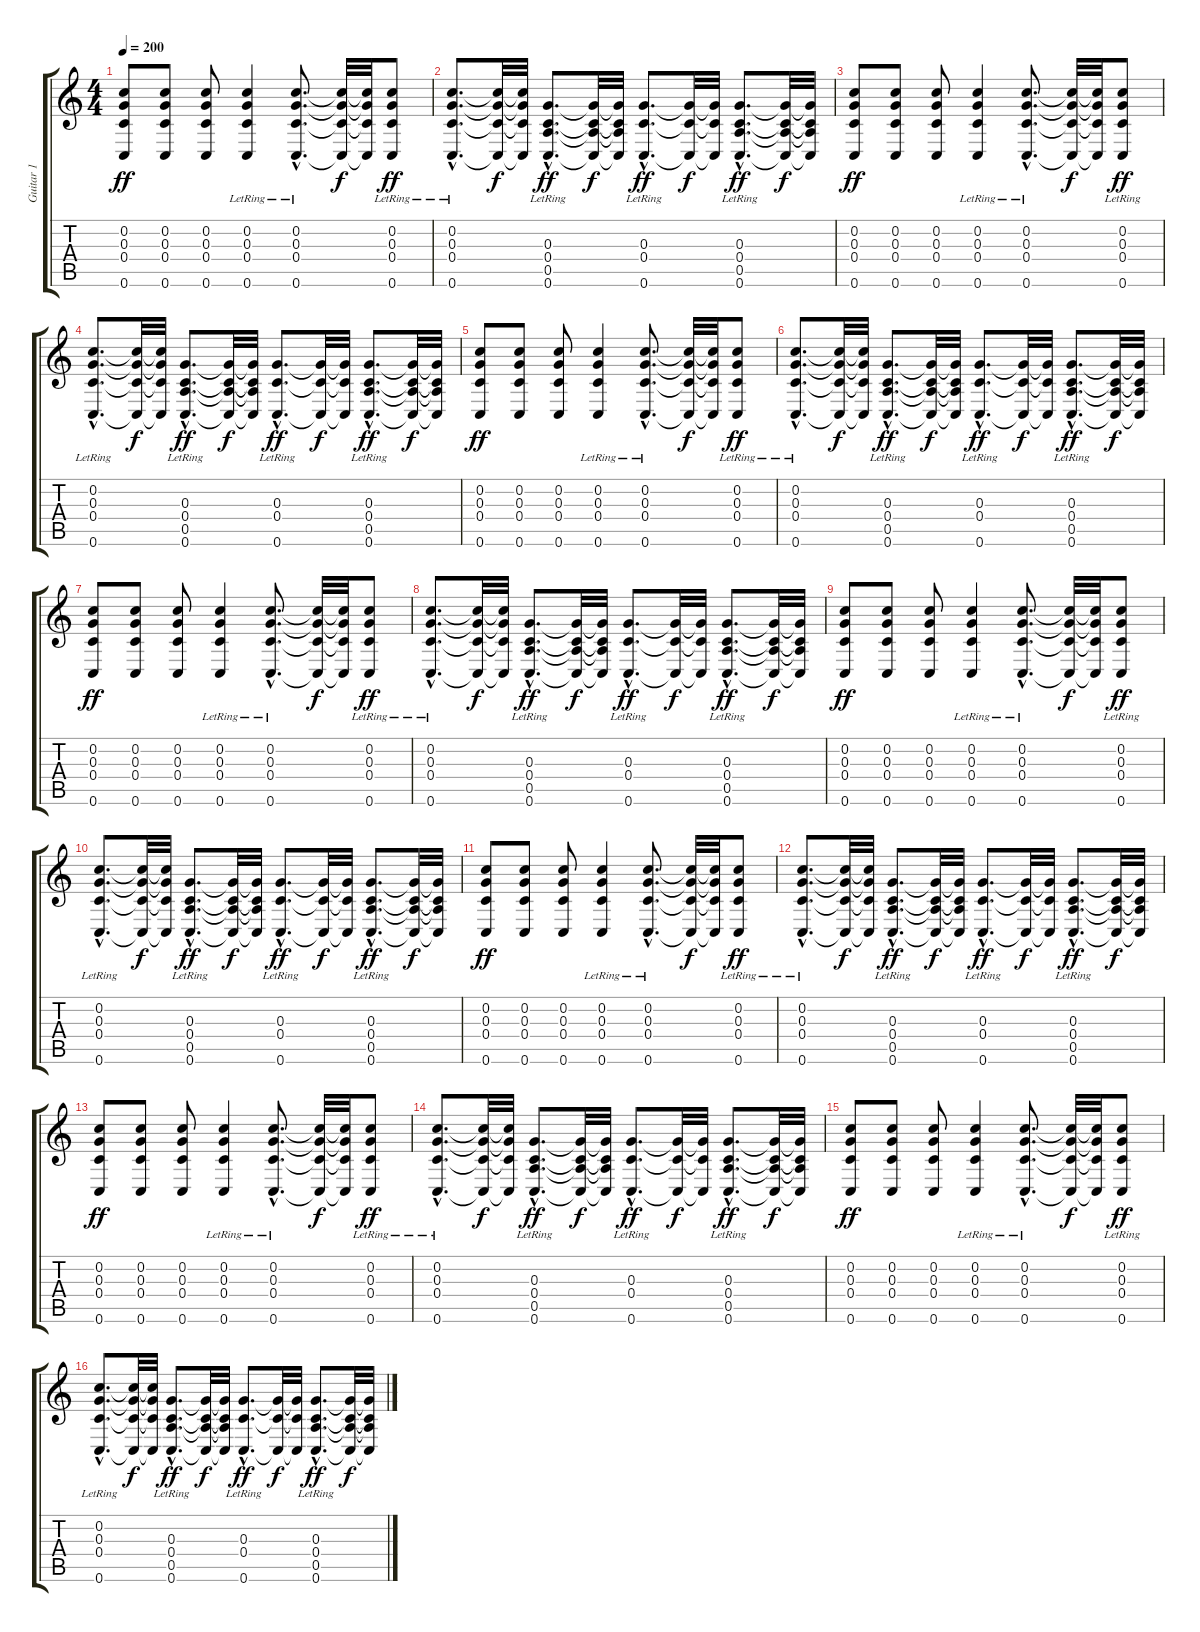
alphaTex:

\track ("Guitar 1" "Guitar 1") {instrument acousticguitarsteel}
\staff {score tabs}
\tuning (E4 C4 G3 C3 A2 C2) {hide}
\ts (4 4)
\tempo 200
\clef g2
\ks c
(0.2 0.3 0.4 0.6).8{dy ff} (0.2 0.3 0.4 0.6).8 (0.2 0.3 0.4 0.6).8 (0.2 0.3 0.4 0.6{lr}).4 (0.2{hac lr} 0.3{hac lr} 0.4{hac lr} 0.6{hac lr}).8{d} (0.2{t} 0.3{t} 0.4{t} 0.6{t}).32{dy f} (0.2{t} 0.3{t} 0.4{t} 0.6{t}).32 (0.2{lr} 0.3{lr} 0.4{lr} 0.6{lr}).8{dy ff} |
(0.2{hac lr} 0.3{hac lr} 0.4{hac lr} 0.6{hac lr}).8{d} (0.2{t} 0.3{t} 0.4{t} 0.6{t}).32{dy f} (0.2{t} 0.3{t} 0.4{t} 0.6{t}).32 (0.3{hac lr} 0.4{hac lr} 0.5{hac lr} 0.6{hac lr}).8{d dy ff} (0.3{t} 0.4{t} 0.5{t} 0.6{t}).32{dy f} (0.3{t} 0.4{t} 0.5{t} 0.6{t}).32 (0.3{hac lr} 0.4{hac lr} 0.6{hac lr}).8{d dy ff} (0.3{t} 0.4{t} 0.6{t}).32{dy f} (0.3{t} 0.4{t} 0.6{t}).32 (0.3{hac lr} 0.4{hac lr} 0.5{hac lr} 0.6{hac lr}).8{d dy ff} (0.3{t} 0.4{t} 0.5{t} 0.6{t}).32{dy f} (0.3{t} 0.4{t} 0.5{t} 0.6{t}).32 |
(0.2 0.3 0.4 0.6).8{dy ff} (0.2 0.3 0.4 0.6).8 (0.2 0.3 0.4 0.6).8 (0.2 0.3 0.4 0.6{lr}).4 (0.2{hac lr} 0.3{hac lr} 0.4{hac lr} 0.6{hac lr}).8{d} (0.2{t} 0.3{t} 0.4{t} 0.6{t}).32{dy f} (0.2{t} 0.3{t} 0.4{t} 0.6{t}).32 (0.2{lr} 0.3{lr} 0.4{lr} 0.6{lr}).8{dy ff} |
(0.2{hac lr} 0.3{hac lr} 0.4{hac lr} 0.6{hac lr}).8{d} (0.2{t} 0.3{t} 0.4{t} 0.6{t}).32{dy f} (0.2{t} 0.3{t} 0.4{t} 0.6{t}).32 (0.3{hac lr} 0.4{hac lr} 0.5{hac lr} 0.6{hac lr}).8{d dy ff} (0.3{t} 0.4{t} 0.5{t} 0.6{t}).32{dy f} (0.3{t} 0.4{t} 0.5{t} 0.6{t}).32 (0.3{hac lr} 0.4{hac lr} 0.6{hac lr}).8{d dy ff} (0.3{t} 0.4{t} 0.6{t}).32{dy f} (0.3{t} 0.4{t} 0.6{t}).32 (0.3{hac lr} 0.4{hac lr} 0.5{hac lr} 0.6{hac lr}).8{d dy ff} (0.3{t} 0.4{t} 0.5{t} 0.6{t}).32{dy f} (0.3{t} 0.4{t} 0.5{t} 0.6{t}).32 |
(0.2 0.3 0.4 0.6).8{dy ff} (0.2 0.3 0.4 0.6).8 (0.2 0.3 0.4 0.6).8 (0.2 0.3 0.4 0.6{lr}).4 (0.2{hac lr} 0.3{hac lr} 0.4{hac lr} 0.6{hac lr}).8{d} (0.2{t} 0.3{t} 0.4{t} 0.6{t}).32{dy f} (0.2{t} 0.3{t} 0.4{t} 0.6{t}).32 (0.2{lr} 0.3{lr} 0.4{lr} 0.6{lr}).8{dy ff} |
(0.2{hac lr} 0.3{hac lr} 0.4{hac lr} 0.6{hac lr}).8{d} (0.2{t} 0.3{t} 0.4{t} 0.6{t}).32{dy f} (0.2{t} 0.3{t} 0.4{t} 0.6{t}).32 (0.3{hac lr} 0.4{hac lr} 0.5{hac lr} 0.6{hac lr}).8{d dy ff} (0.3{t} 0.4{t} 0.5{t} 0.6{t}).32{dy f} (0.3{t} 0.4{t} 0.5{t} 0.6{t}).32 (0.3{hac lr} 0.4{hac lr} 0.6{hac lr}).8{d dy ff} (0.3{t} 0.4{t} 0.6{t}).32{dy f} (0.3{t} 0.4{t} 0.6{t}).32 (0.3{hac lr} 0.4{hac lr} 0.5{hac lr} 0.6{hac lr}).8{d dy ff} (0.3{t} 0.4{t} 0.5{t} 0.6{t}).32{dy f} (0.3{t} 0.4{t} 0.5{t} 0.6{t}).32 |
(0.2 0.3 0.4 0.6).8{dy ff} (0.2 0.3 0.4 0.6).8 (0.2 0.3 0.4 0.6).8 (0.2 0.3 0.4 0.6{lr}).4 (0.2{hac lr} 0.3{hac lr} 0.4{hac lr} 0.6{hac lr}).8{d} (0.2{t} 0.3{t} 0.4{t} 0.6{t}).32{dy f} (0.2{t} 0.3{t} 0.4{t} 0.6{t}).32 (0.2{lr} 0.3{lr} 0.4{lr} 0.6{lr}).8{dy ff} |
(0.2{hac lr} 0.3{hac lr} 0.4{hac lr} 0.6{hac lr}).8{d} (0.2{t} 0.3{t} 0.4{t} 0.6{t}).32{dy f} (0.2{t} 0.3{t} 0.4{t} 0.6{t}).32 (0.3{hac lr} 0.4{hac lr} 0.5{hac lr} 0.6{hac lr}).8{d dy ff} (0.3{t} 0.4{t} 0.5{t} 0.6{t}).32{dy f} (0.3{t} 0.4{t} 0.5{t} 0.6{t}).32 (0.3{hac lr} 0.4{hac lr} 0.6{hac lr}).8{d dy ff} (0.3{t} 0.4{t} 0.6{t}).32{dy f} (0.3{t} 0.4{t} 0.6{t}).32 (0.3{hac lr} 0.4{hac lr} 0.5{hac lr} 0.6{hac lr}).8{d dy ff} (0.3{t} 0.4{t} 0.5{t} 0.6{t}).32{dy f} (0.3{t} 0.4{t} 0.5{t} 0.6{t}).32 |
(0.2 0.3 0.4 0.6).8{dy ff} (0.2 0.3 0.4 0.6).8 (0.2 0.3 0.4 0.6).8 (0.2 0.3 0.4 0.6{lr}).4 (0.2{hac lr} 0.3{hac lr} 0.4{hac lr} 0.6{hac lr}).8{d} (0.2{t} 0.3{t} 0.4{t} 0.6{t}).32{dy f} (0.2{t} 0.3{t} 0.4{t} 0.6{t}).32 (0.2{lr} 0.3{lr} 0.4{lr} 0.6{lr}).8{dy ff} |
(0.2{hac lr} 0.3{hac lr} 0.4{hac lr} 0.6{hac lr}).8{d} (0.2{t} 0.3{t} 0.4{t} 0.6{t}).32{dy f} (0.2{t} 0.3{t} 0.4{t} 0.6{t}).32 (0.3{hac lr} 0.4{hac lr} 0.5{hac lr} 0.6{hac lr}).8{d dy ff} (0.3{t} 0.4{t} 0.5{t} 0.6{t}).32{dy f} (0.3{t} 0.4{t} 0.5{t} 0.6{t}).32 (0.3{hac lr} 0.4{hac lr} 0.6{hac lr}).8{d dy ff} (0.3{t} 0.4{t} 0.6{t}).32{dy f} (0.3{t} 0.4{t} 0.6{t}).32 (0.3{hac lr} 0.4{hac lr} 0.5{hac lr} 0.6{hac lr}).8{d dy ff} (0.3{t} 0.4{t} 0.5{t} 0.6{t}).32{dy f} (0.3{t} 0.4{t} 0.5{t} 0.6{t}).32 |
(0.2 0.3 0.4 0.6).8{dy ff} (0.2 0.3 0.4 0.6).8 (0.2 0.3 0.4 0.6).8 (0.2 0.3 0.4 0.6{lr}).4 (0.2{hac lr} 0.3{hac lr} 0.4{hac lr} 0.6{hac lr}).8{d} (0.2{t} 0.3{t} 0.4{t} 0.6{t}).32{dy f} (0.2{t} 0.3{t} 0.4{t} 0.6{t}).32 (0.2{lr} 0.3{lr} 0.4{lr} 0.6{lr}).8{dy ff} |
(0.2{hac lr} 0.3{hac lr} 0.4{hac lr} 0.6{hac lr}).8{d} (0.2{t} 0.3{t} 0.4{t} 0.6{t}).32{dy f} (0.2{t} 0.3{t} 0.4{t} 0.6{t}).32 (0.3{hac lr} 0.4{hac lr} 0.5{hac lr} 0.6{hac lr}).8{d dy ff} (0.3{t} 0.4{t} 0.5{t} 0.6{t}).32{dy f} (0.3{t} 0.4{t} 0.5{t} 0.6{t}).32 (0.3{hac lr} 0.4{hac lr} 0.6{hac lr}).8{d dy ff} (0.3{t} 0.4{t} 0.6{t}).32{dy f} (0.3{t} 0.4{t} 0.6{t}).32 (0.3{hac lr} 0.4{hac lr} 0.5{hac lr} 0.6{hac lr}).8{d dy ff} (0.3{t} 0.4{t} 0.5{t} 0.6{t}).32{dy f} (0.3{t} 0.4{t} 0.5{t} 0.6{t}).32 |
(0.2 0.3 0.4 0.6).8{dy ff} (0.2 0.3 0.4 0.6).8 (0.2 0.3 0.4 0.6).8 (0.2 0.3 0.4 0.6{lr}).4 (0.2{hac lr} 0.3{hac lr} 0.4{hac lr} 0.6{hac lr}).8{d} (0.2{t} 0.3{t} 0.4{t} 0.6{t}).32{dy f} (0.2{t} 0.3{t} 0.4{t} 0.6{t}).32 (0.2{lr} 0.3{lr} 0.4{lr} 0.6{lr}).8{dy ff} |
(0.2{hac lr} 0.3{hac lr} 0.4{hac lr} 0.6{hac lr}).8{d} (0.2{t} 0.3{t} 0.4{t} 0.6{t}).32{dy f} (0.2{t} 0.3{t} 0.4{t} 0.6{t}).32 (0.3{hac lr} 0.4{hac lr} 0.5{hac lr} 0.6{hac lr}).8{d dy ff} (0.3{t} 0.4{t} 0.5{t} 0.6{t}).32{dy f} (0.3{t} 0.4{t} 0.5{t} 0.6{t}).32 (0.3{hac lr} 0.4{hac lr} 0.6{hac lr}).8{d dy ff} (0.3{t} 0.4{t} 0.6{t}).32{dy f} (0.3{t} 0.4{t} 0.6{t}).32 (0.3{hac lr} 0.4{hac lr} 0.5{hac lr} 0.6{hac lr}).8{d dy ff} (0.3{t} 0.4{t} 0.5{t} 0.6{t}).32{dy f} (0.3{t} 0.4{t} 0.5{t} 0.6{t}).32 |
(0.2 0.3 0.4 0.6).8{dy ff} (0.2 0.3 0.4 0.6).8 (0.2 0.3 0.4 0.6).8 (0.2 0.3 0.4 0.6{lr}).4 (0.2{hac lr} 0.3{hac lr} 0.4{hac lr} 0.6{hac lr}).8{d} (0.2{t} 0.3{t} 0.4{t} 0.6{t}).32{dy f} (0.2{t} 0.3{t} 0.4{t} 0.6{t}).32 (0.2{lr} 0.3{lr} 0.4{lr} 0.6{lr}).8{dy ff} |
(0.2{hac lr} 0.3{hac lr} 0.4{hac lr} 0.6{hac lr}).8{d} (0.2{t} 0.3{t} 0.4{t} 0.6{t}).32{dy f} (0.2{t} 0.3{t} 0.4{t} 0.6{t}).32 (0.3{hac lr} 0.4{hac lr} 0.5{hac lr} 0.6{hac lr}).8{d dy ff} (0.3{t} 0.4{t} 0.5{t} 0.6{t}).32{dy f} (0.3{t} 0.4{t} 0.5{t} 0.6{t}).32 (0.3{hac lr} 0.4{hac lr} 0.6{hac lr}).8{d dy ff} (0.3{t} 0.4{t} 0.6{t}).32{dy f} (0.3{t} 0.4{t} 0.6{t}).32 (0.3{hac lr} 0.4{hac lr} 0.5{hac lr} 0.6{hac lr}).8{d dy ff} (0.3{t} 0.4{t} 0.5{t} 0.6{t}).32{dy f} (0.3{t} 0.4{t} 0.5{t} 0.6{t}).32
